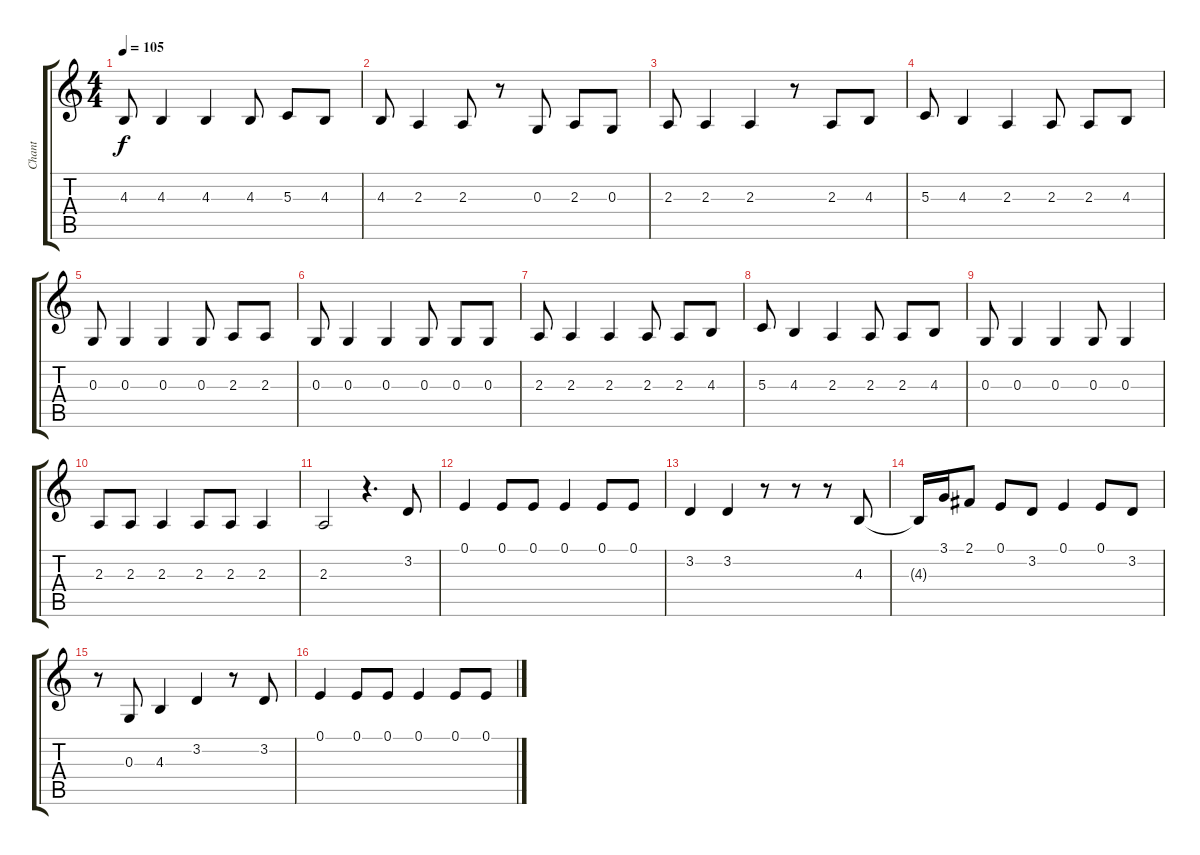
\track ("Chant" "Chant") {instrument altosax}
\staff {score tabs}
\tuning (E4 B3 G3 D3 A2 E2) {hide}
\ts (4 4)
\tempo 105
\clef g2
\ks c
4.3.8{dy f} 4.3.4 4.3.4 4.3.8 5.3.8 4.3.8 |
4.3.8 2.3.4 2.3.8 r.8 0.3.8 2.3.8 0.3.8 |
2.3.8 2.3.4 2.3.4 r.8 2.3.8 4.3.8 |
5.3.8 4.3.4 2.3.4 2.3.8 2.3.8 4.3.8 |
0.3.8 0.3.4 0.3.4 0.3.8 2.3.8 2.3.8 |
0.3.8 0.3.4 0.3.4 0.3.8 0.3.8 0.3.8 |
2.3.8 2.3.4 2.3.4 2.3.8 2.3.8 4.3.8 |
5.3.8 4.3.4 2.3.4 2.3.8 2.3.8 4.3.8 |
0.3.8 0.3.4 0.3.4 0.3.8 0.3.4 |
2.3.8 2.3.8 2.3.4 2.3.8 2.3.8 2.3.4 |
2.3.2 r.4{d} 3.2.8 |
0.1.4 0.1.8 0.1.8 0.1.4 0.1.8 0.1.8 |
3.2.4 3.2.4 r.8 r.8 r.8 4.3.8 |
4.3{t}.16 3.1.16 2.1.8 0.1.8 3.2.8 0.1.4 0.1.8 3.2.8 |
r.8 0.3.8 4.3.4 3.2.4 r.8 3.2.8 |
0.1.4 0.1.8 0.1.8 0.1.4 0.1.8 0.1.8
